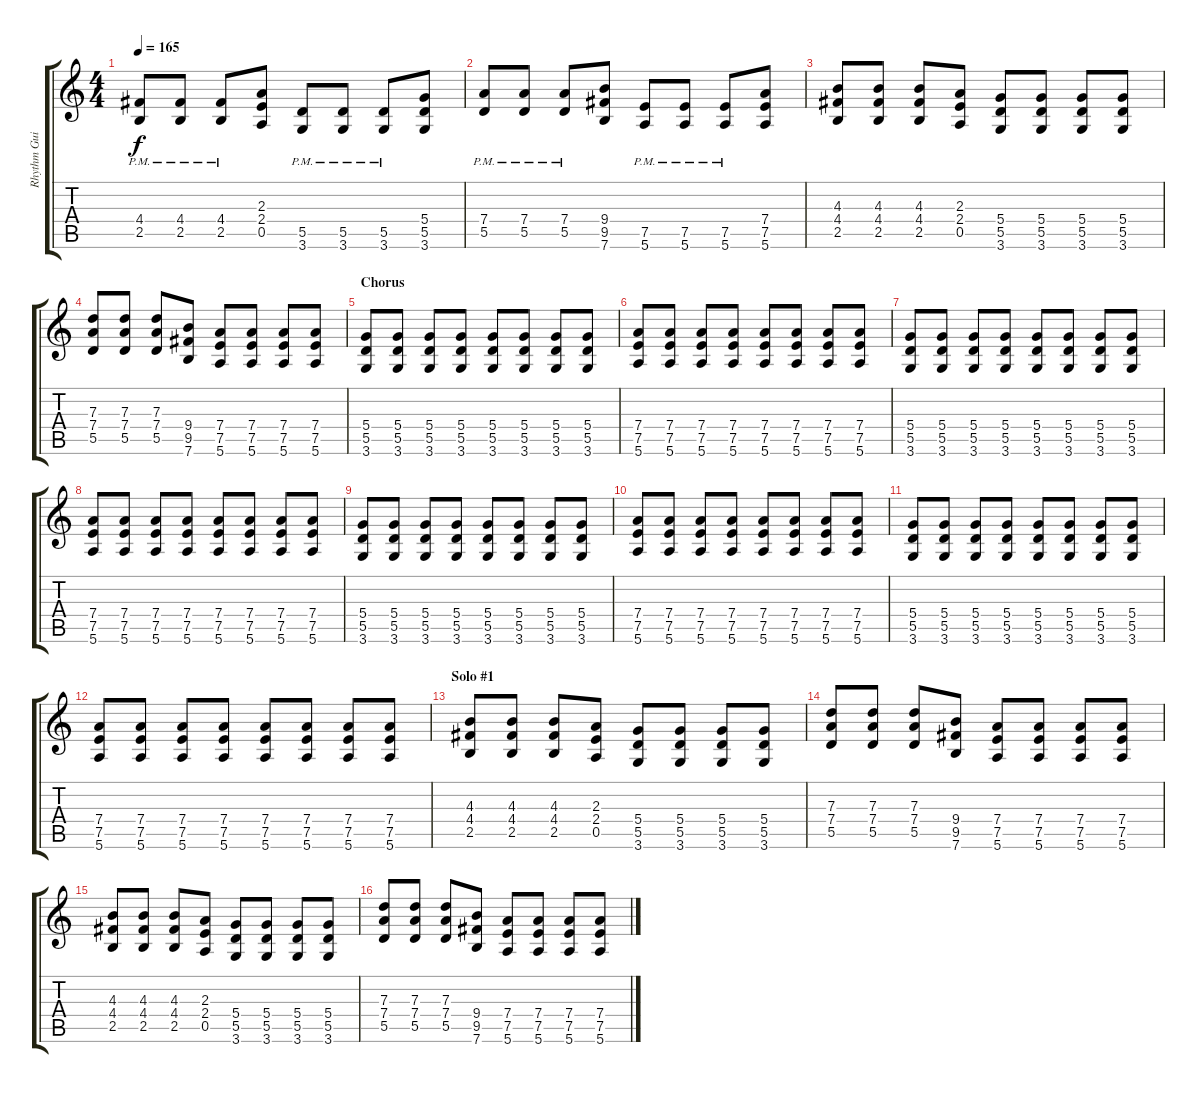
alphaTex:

\track ("Rhythm Guitar" "Rhythm Gui") {instrument distortionguitar}
\staff {score tabs}
\tuning (E4 B3 G3 D3 A2 E2) {hide}
\ts (4 4)
\tempo 165
\clef g2
\ks c
(4.4 2.5{pm}).8{dy f} (4.4 2.5{pm}).8 (4.4 2.5{pm}).8 (2.3 2.4 0.5).8 (5.5 3.6{pm}).8 (5.5 3.6{pm}).8 (5.5 3.6{pm}).8 (5.4 5.5 3.6).8 |
(7.4 5.5{pm}).8 (7.4 5.5{pm}).8 (7.4 5.5{pm}).8 (9.4 9.5 7.6).8 (7.5 5.6{pm}).8 (7.5 5.6{pm}).8 (7.5 5.6{pm}).8 (7.4 7.5 5.6).8 |
(4.3 4.4 2.5).8 (4.3 4.4 2.5).8 (4.3 4.4 2.5).8 (2.3 2.4 0.5).8 (5.4 5.5 3.6).8 (5.4 5.5 3.6).8 (5.4 5.5 3.6).8 (5.4 5.5 3.6).8 |
(7.3 7.4 5.5).8 (7.3 7.4 5.5).8 (7.3 7.4 5.5).8 (9.4 9.5 7.6).8 (7.4 7.5 5.6).8 (7.4 7.5 5.6).8 (7.4 7.5 5.6).8 (7.4 7.5 5.6).8 |
\section ("" "Chorus")
(5.4 5.5 3.6).8 (5.4 5.5 3.6).8 (5.4 5.5 3.6).8 (5.4 5.5 3.6).8 (5.4 5.5 3.6).8 (5.4 5.5 3.6).8 (5.4 5.5 3.6).8 (5.4 5.5 3.6).8 |
(7.4 7.5 5.6).8 (7.4 7.5 5.6).8 (7.4 7.5 5.6).8 (7.4 7.5 5.6).8 (7.4 7.5 5.6).8 (7.4 7.5 5.6).8 (7.4 7.5 5.6).8 (7.4 7.5 5.6).8 |
(5.4 5.5 3.6).8 (5.4 5.5 3.6).8 (5.4 5.5 3.6).8 (5.4 5.5 3.6).8 (5.4 5.5 3.6).8 (5.4 5.5 3.6).8 (5.4 5.5 3.6).8 (5.4 5.5 3.6).8 |
(7.4 7.5 5.6).8 (7.4 7.5 5.6).8 (7.4 7.5 5.6).8 (7.4 7.5 5.6).8 (7.4 7.5 5.6).8 (7.4 7.5 5.6).8 (7.4 7.5 5.6).8 (7.4 7.5 5.6).8 |
(5.4 5.5 3.6).8 (5.4 5.5 3.6).8 (5.4 5.5 3.6).8 (5.4 5.5 3.6).8 (5.4 5.5 3.6).8 (5.4 5.5 3.6).8 (5.4 5.5 3.6).8 (5.4 5.5 3.6).8 |
(7.4 7.5 5.6).8 (7.4 7.5 5.6).8 (7.4 7.5 5.6).8 (7.4 7.5 5.6).8 (7.4 7.5 5.6).8 (7.4 7.5 5.6).8 (7.4 7.5 5.6).8 (7.4 7.5 5.6).8 |
(5.4 5.5 3.6).8 (5.4 5.5 3.6).8 (5.4 5.5 3.6).8 (5.4 5.5 3.6).8 (5.4 5.5 3.6).8 (5.4 5.5 3.6).8 (5.4 5.5 3.6).8 (5.4 5.5 3.6).8 |
(7.4 7.5 5.6).8 (7.4 7.5 5.6).8 (7.4 7.5 5.6).8 (7.4 7.5 5.6).8 (7.4 7.5 5.6).8 (7.4 7.5 5.6).8 (7.4 7.5 5.6).8 (7.4 7.5 5.6).8 |
\section ("" "Solo #1")
(4.3 4.4 2.5).8 (4.3 4.4 2.5).8 (4.3 4.4 2.5).8 (2.3 2.4 0.5).8 (5.4 5.5 3.6).8 (5.4 5.5 3.6).8 (5.4 5.5 3.6).8 (5.4 5.5 3.6).8 |
(7.3 7.4 5.5).8 (7.3 7.4 5.5).8 (7.3 7.4 5.5).8 (9.4 9.5 7.6).8 (7.4 7.5 5.6).8 (7.4 7.5 5.6).8 (7.4 7.5 5.6).8 (7.4 7.5 5.6).8 |
(4.3 4.4 2.5).8 (4.3 4.4 2.5).8 (4.3 4.4 2.5).8 (2.3 2.4 0.5).8 (5.4 5.5 3.6).8 (5.4 5.5 3.6).8 (5.4 5.5 3.6).8 (5.4 5.5 3.6).8 |
(7.3 7.4 5.5).8 (7.3 7.4 5.5).8 (7.3 7.4 5.5).8 (9.4 9.5 7.6).8 (7.4 7.5 5.6).8 (7.4 7.5 5.6).8 (7.4 7.5 5.6).8 (7.4 7.5 5.6).8
